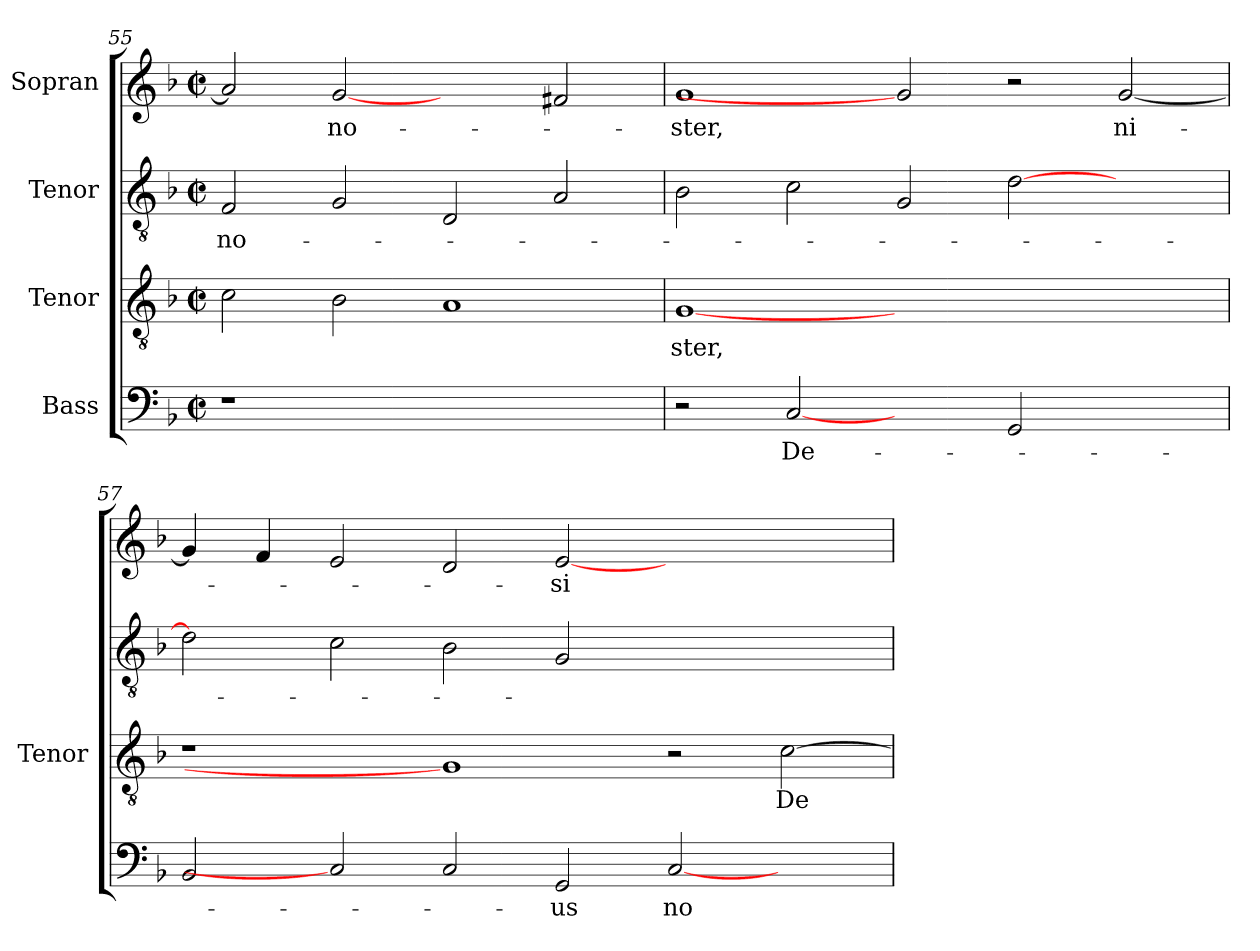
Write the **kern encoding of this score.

**kern	**text	**kern	**text	**kern	**text	**kern	**text
*part4	*part4	*part3	*part3	*part2	*part2	*part1	*part1
*staff4	*staff4	*staff3	*staff3	*staff2	*staff2	*staff1	*staff1
*I"Bass	*	*I"Tenor	*	*I"Tenor	*	*I"Sopran	*
*	*	*I'Tenor	*	*	*	*	*
!!LO:LB:g=z
*clefF4	*	*clefGv2	*	*clefGv2	*	*clefG2	*
*	*	*ITrd7c12	*	*ITrd7c12	*	*	*
*k[b-]	*	*k[b-]	*	*k[b-]	*	*k[b-]	*
*F:	*	*F:	*	*F:	*	*F:	*
*M2/2	*	*M2/2	*	*M2/2	*	*M2/2	*
*met(c|)	*	*met(c|)	*	*met(c|)	*	*met(c|)	*
=55	=55	=55	=55	=55	=55	=55	=55
!LO:N:vis=1	!	!	!	!	!	!	!
!	!	!	!	!	!LO:LY:b:color=#000000	!	!
1r	.	2Ci\	.	2FFi/	no-	2ai/]	.
!	!	!	!	!	!	!	!LO:LY:b:color=#000000
.	.	2BB-i\	.	2GGi/	.	[2gi	no-
1ryy	.	1AAi	.	2DDi/	.	2ryy	.
.	.	.	.	2AAi/	.	2f#Xi/	.
=56	=56	=56	=56	=56	=56	=56	=56
!	!	!	!LO:LY:b:color=#000000	!	!	!	!
!	!	!	!	!	!	!	!LO:LY:b:color=#000000
2r	.	[1GGi	-ster,	2BB-i\	.	1gi	-ster,
!	!LO:LY:b:color=#000000	!	!	!	!	!	!
[2Ci	De-	.	.	2Ci\	.	.	.
2ryy	.	1.ryy	.	2GGi/	.	2gi]	.
2GGi/	.	.	.	[>2Di\	.	2r	.
!	!	!	!	!	!	!	!LO:LY:b:color=#000000
2ryy	.	.	.	2ryy	.	[<2gi/	ni-
=57	=57	=57	=57	=57	=57	=57	=57
2BB-i/	.	1r	.	2Di\]	.	4gi/]	.
.	.	.	.	.	.	4fi/	.
2Ci]	.	.	.	2Ci\	.	2ei/	.
2Ci/	.	1GGi]	.	2BB-i\	.	2di/	.
!	!LO:LY:b:color=#000000	!	!	!	!	!	!
!	!	!	!	!	!	!	!LO:LY:b:color=#000000
2GGi/	-us	.	.	2GGi/	.	[<2ei/	-si
!	!LO:LY:b:color=#000000	!	!	!	!	!	!
[<2Ci/	no-	2r	.	1ryy	.	1ryy	.
!	!	!	!LO:LY:b:color=#000000	!	!	!	!
2ryy	.	[>2Ci\	De-	.	.	.	.
=	=	=	=	=	=	=	=
*-	*-	*-	*-	*-	*-	*-	*-
